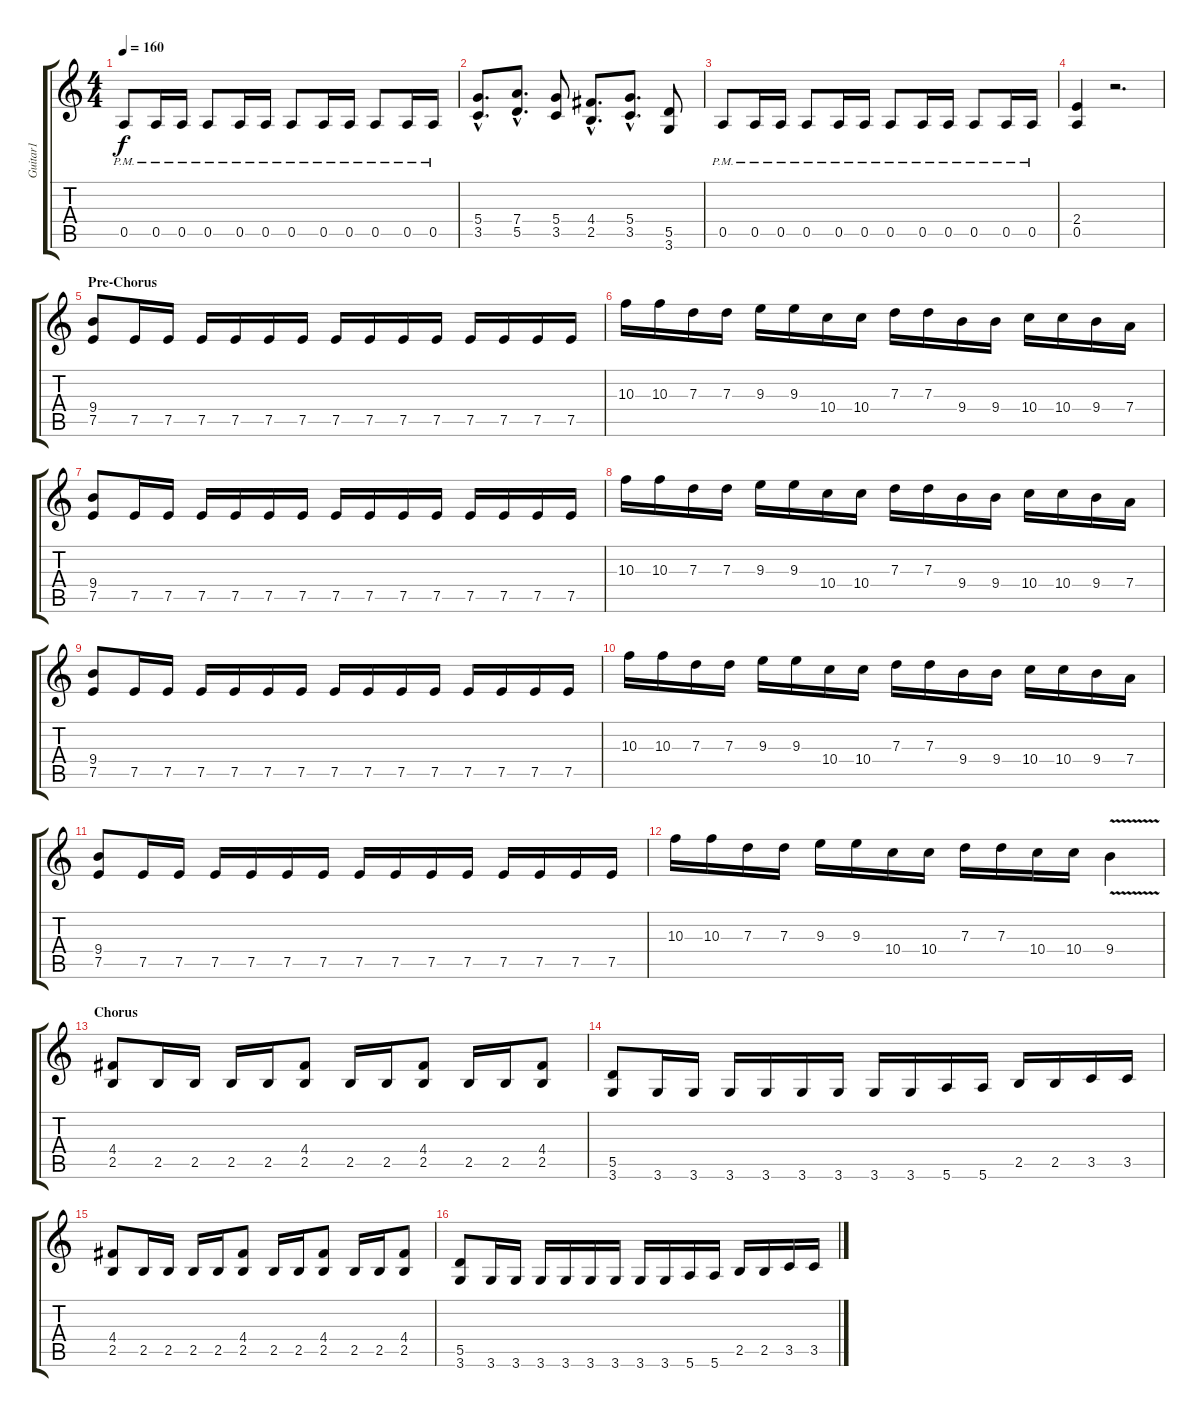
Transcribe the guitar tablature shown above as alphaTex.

\track ("Guitar1" "Guitar1") {instrument distortionguitar}
\staff {score tabs}
\tuning (E4 B3 G3 D3 A2 E2) {hide}
\ts (4 4)
\tempo 160
\clef g2
\ks c
0.5{pm}.8{dy f} 0.5{pm}.16 0.5{pm}.16 0.5{pm}.8 0.5{pm}.16 0.5{pm}.16 0.5{pm}.8 0.5{pm}.16 0.5{pm}.16 0.5{pm}.8 0.5{pm}.16 0.5{pm}.16 |
(5.4{hac} 3.5{hac}).8{d} (7.4{hac} 5.5{hac}).8{d} (5.4 3.5).8 (4.4{hac} 2.5{hac}).8{d} (5.4{hac} 3.5{hac}).8{d} (5.5 3.6).8 |
0.5{pm}.8 0.5{pm}.16 0.5{pm}.16 0.5{pm}.8 0.5{pm}.16 0.5{pm}.16 0.5{pm}.8 0.5{pm}.16 0.5{pm}.16 0.5{pm}.8 0.5{pm}.16 0.5{pm}.16 |
(2.4 0.5).4 r.2{d} |
\section ("" "Pre-Chorus")
(9.4 7.5).8 7.5.16 7.5.16 7.5.16 7.5.16 7.5.16 7.5.16 7.5.16 7.5.16 7.5.16 7.5.16 7.5.16 7.5.16 7.5.16 7.5.16 |
10.3.16 10.3.16 7.3.16 7.3.16 9.3.16 9.3.16 10.4.16 10.4.16 7.3.16 7.3.16 9.4.16 9.4.16 10.4.16 10.4.16 9.4.16 7.4.16 |
(9.4 7.5).8 7.5.16 7.5.16 7.5.16 7.5.16 7.5.16 7.5.16 7.5.16 7.5.16 7.5.16 7.5.16 7.5.16 7.5.16 7.5.16 7.5.16 |
10.3.16 10.3.16 7.3.16 7.3.16 9.3.16 9.3.16 10.4.16 10.4.16 7.3.16 7.3.16 9.4.16 9.4.16 10.4.16 10.4.16 9.4.16 7.4.16 |
(9.4 7.5).8 7.5.16 7.5.16 7.5.16 7.5.16 7.5.16 7.5.16 7.5.16 7.5.16 7.5.16 7.5.16 7.5.16 7.5.16 7.5.16 7.5.16 |
10.3.16 10.3.16 7.3.16 7.3.16 9.3.16 9.3.16 10.4.16 10.4.16 7.3.16 7.3.16 9.4.16 9.4.16 10.4.16 10.4.16 9.4.16 7.4.16 |
(9.4 7.5).8 7.5.16 7.5.16 7.5.16 7.5.16 7.5.16 7.5.16 7.5.16 7.5.16 7.5.16 7.5.16 7.5.16 7.5.16 7.5.16 7.5.16 |
10.3.16 10.3.16 7.3.16 7.3.16 9.3.16 9.3.16 10.4.16 10.4.16 7.3.16 7.3.16 10.4.16 10.4.16 9.4{v}.4 |
\section ("" "Chorus")
(4.4 2.5).8 2.5.16 2.5.16 2.5.16 2.5.16 (4.4 2.5).8 2.5.16 2.5.16 (4.4 2.5).8 2.5.16 2.5.16 (4.4 2.5).8 |
(5.5 3.6).8 3.6.16 3.6.16 3.6.16 3.6.16 3.6.16 3.6.16 3.6.16 3.6.16 5.6.16 5.6.16 2.5.16 2.5.16 3.5.16 3.5.16 |
(4.4 2.5).8 2.5.16 2.5.16 2.5.16 2.5.16 (4.4 2.5).8 2.5.16 2.5.16 (4.4 2.5).8 2.5.16 2.5.16 (4.4 2.5).8 |
(5.5 3.6).8 3.6.16 3.6.16 3.6.16 3.6.16 3.6.16 3.6.16 3.6.16 3.6.16 5.6.16 5.6.16 2.5.16 2.5.16 3.5.16 3.5.16
